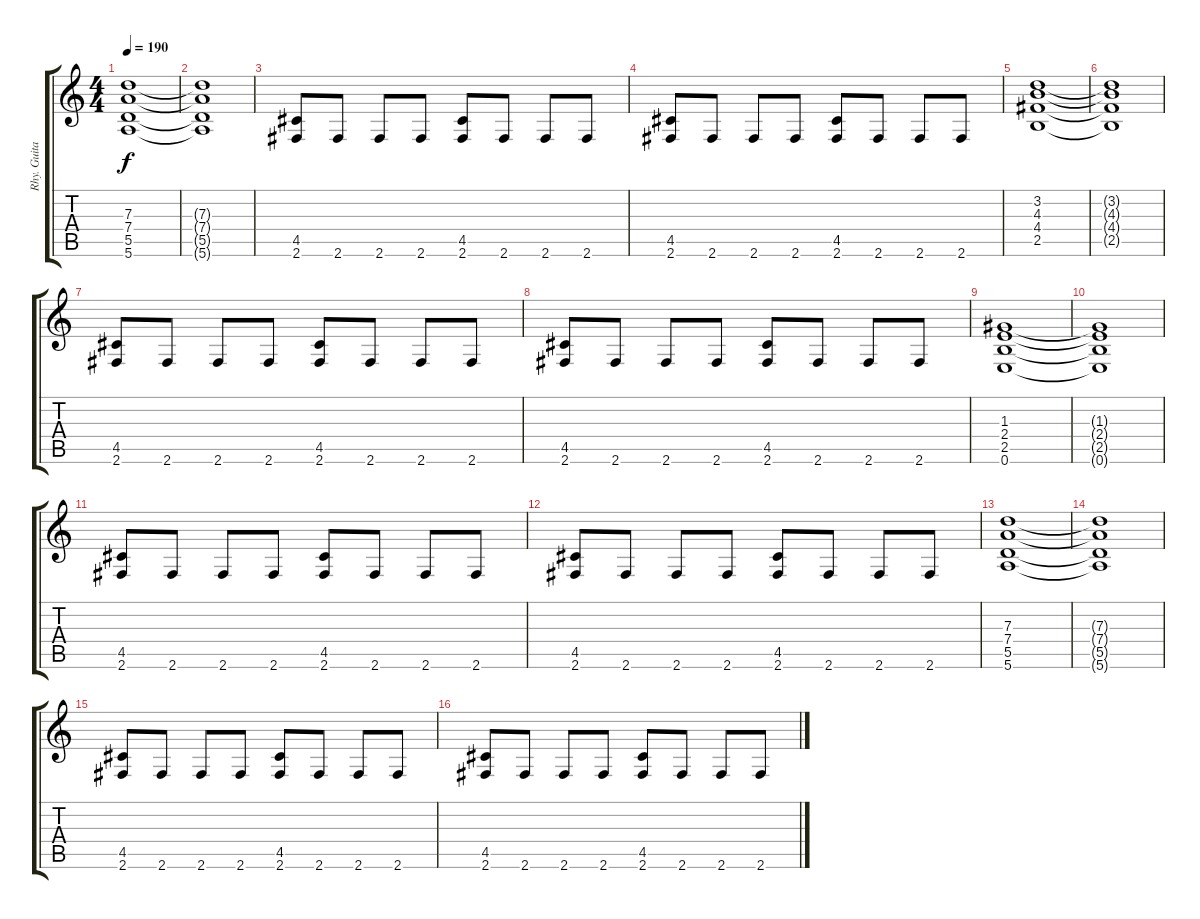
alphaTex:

\track ("Rhy. Guitar 2" "Rhy. Guita") {instrument distortionguitar}
\staff {score tabs}
\tuning (E4 B3 G3 D3 A2 E2) {hide}
\ts (4 4)
\tempo 190
\clef g2
\ks c
(7.3 7.4 5.5 5.6).1{dy f} |
(7.3{t} 7.4{t} 5.5{t} 5.6{t}).1 |
(4.5 2.6).8 2.6.8 2.6.8 2.6.8 (4.5 2.6).8 2.6.8 2.6.8 2.6.8 |
(4.5 2.6).8 2.6.8 2.6.8 2.6.8 (4.5 2.6).8 2.6.8 2.6.8 2.6.8 |
(3.2 4.3 4.4 2.5).1 |
(3.2{t} 4.3{t} 4.4{t} 2.5{t}).1 |
(4.5 2.6).8 2.6.8 2.6.8 2.6.8 (4.5 2.6).8 2.6.8 2.6.8 2.6.8 |
(4.5 2.6).8 2.6.8 2.6.8 2.6.8 (4.5 2.6).8 2.6.8 2.6.8 2.6.8 |
(1.3 2.4 2.5 0.6).1 |
(1.3{t} 2.4{t} 2.5{t} 0.6{t}).1 |
(4.5 2.6).8 2.6.8 2.6.8 2.6.8 (4.5 2.6).8 2.6.8 2.6.8 2.6.8 |
(4.5 2.6).8 2.6.8 2.6.8 2.6.8 (4.5 2.6).8 2.6.8 2.6.8 2.6.8 |
(7.3 7.4 5.5 5.6).1 |
(7.3{t} 7.4{t} 5.5{t} 5.6{t}).1 |
(4.5 2.6).8 2.6.8 2.6.8 2.6.8 (4.5 2.6).8 2.6.8 2.6.8 2.6.8 |
(4.5 2.6).8 2.6.8 2.6.8 2.6.8 (4.5 2.6).8 2.6.8 2.6.8 2.6.8
